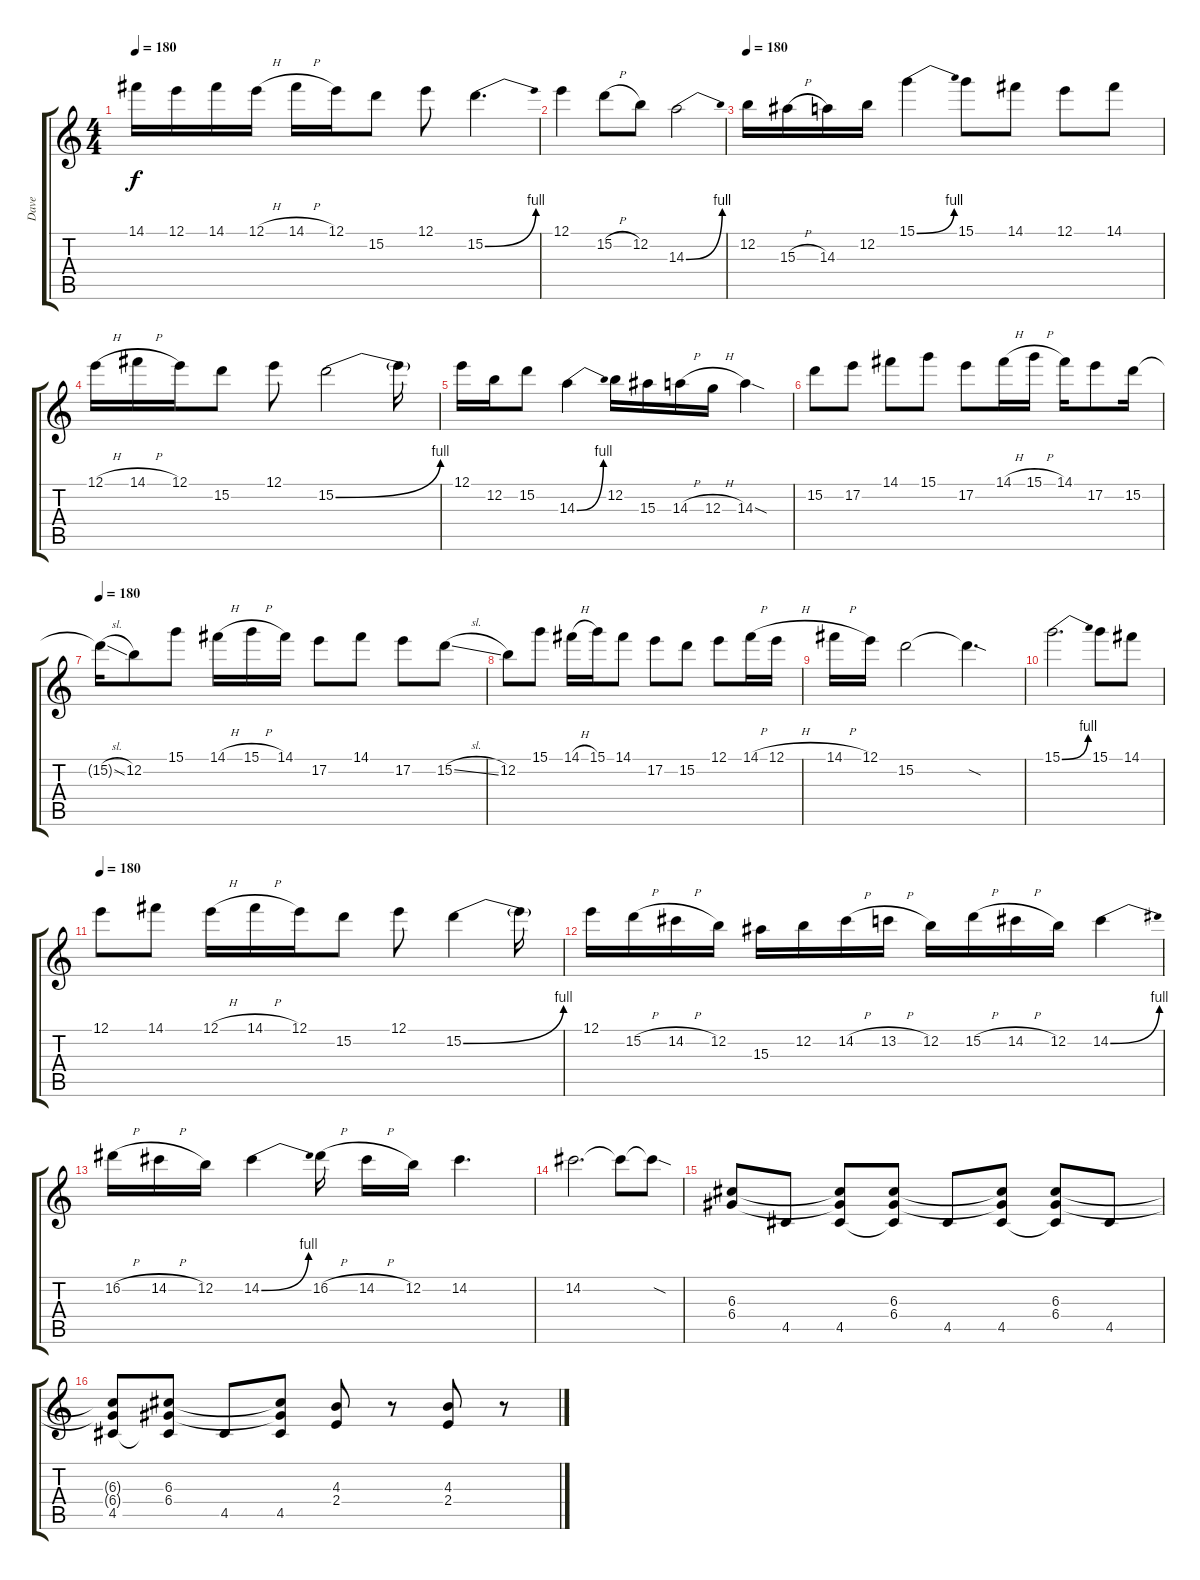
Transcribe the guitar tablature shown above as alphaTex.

\track ("Dave" "Dave") {instrument distortionguitar}
\staff {score tabs}
\tuning (E4 B3 G3 D3 A2 E2) {hide}
\ts (4 4)
\tempo 180
\clef g2
\ks c
14.1.16{dy f} 12.1.16 14.1.16 12.1{h}.16 14.1{h}.16 12.1.16 15.2.8 12.1.8 15.2{be (bend 0 0 60 4)}.4{d} |
12.1.4 15.2{h}.8 12.2.8 14.3{be (bend 0 0 60 4)}.2 |
\tempo 180
12.2.16 15.3{h}.16 14.3.16 12.2.16 15.1{be (bend 0 0 60 4)}.4 15.1.8 14.1.8 12.1.8 14.1.8 |
12.1{h}.16 14.1{h}.16 12.1.16 15.2.8 12.1.8 15.2{be (bend 0 0 60 4)}.2 15.2{t}.16 |
12.1.16 12.2.16 15.2.8 14.3{be (bend 0 0 60 4)}.4 12.2.16 15.3.16 14.3{h}.16 12.3{h}.16 14.3{sod}.4 |
15.2.8 17.2.8 14.1.8 15.1.8 17.2.8 14.1{h}.16 15.1{h}.16 14.1.16 17.2.8 15.2.16 |
\tempo 180
15.2{sl t}.16 12.2.8 15.1.8 14.1{h}.16 15.1{h}.16 14.1.16 17.2.8 14.1.8 17.2.8 15.2{sl}.8 |
12.2.8 15.1.8 14.1{h}.16 15.1.16 14.1.8 17.2.8 15.2.8 12.1.8 14.1{h}.16 12.1{h}.16 |
14.1{h}.16 12.1.16 15.2.2 15.2{sod t}.4{d} |
15.1{be (bend 0 0 60 4)}.2{d} 15.1.8 14.1.8 |
\tempo 180
12.1.8 14.1.8 12.1{h}.16 14.1{h}.16 12.1.16 15.2.8 12.1.8 15.2{be (bend 0 0 60 4)}.4 15.2{t}.16 |
12.1.16 15.2{h}.16 14.2{h}.16 12.2.16 15.3.16 12.2.16 14.2{h}.16 13.2{h}.16 12.2.16 15.2{h}.16 14.2{h}.16 12.2.16 14.2{be (bend 0 0 60 4)}.4 |
16.2{h}.16 14.2{h}.16 12.2.16 14.2{be (bend 0 0 60 4)}.4 16.2{h}.16 14.2{h}.16 12.2.16 14.2.4{d} |
14.2.2{d} 14.2{t}.8 14.2{sod t}.8 |
(6.3 6.4).8 4.5.8 (6.3{t} 6.4{t} 4.5).8 (6.3 6.4 4.5{t}).8 4.5.8 (6.3{t} 6.4{t} 4.5).8 (6.3 6.4 4.5{t}).8 4.5.8 |
(6.3{t} 6.4{t} 4.5).8 (6.3 6.4 4.5{t}).8 4.5.8 (6.3{t} 6.4{t} 4.5).8 (4.3 2.4).8 r.8 (4.3 2.4).8 r.8
